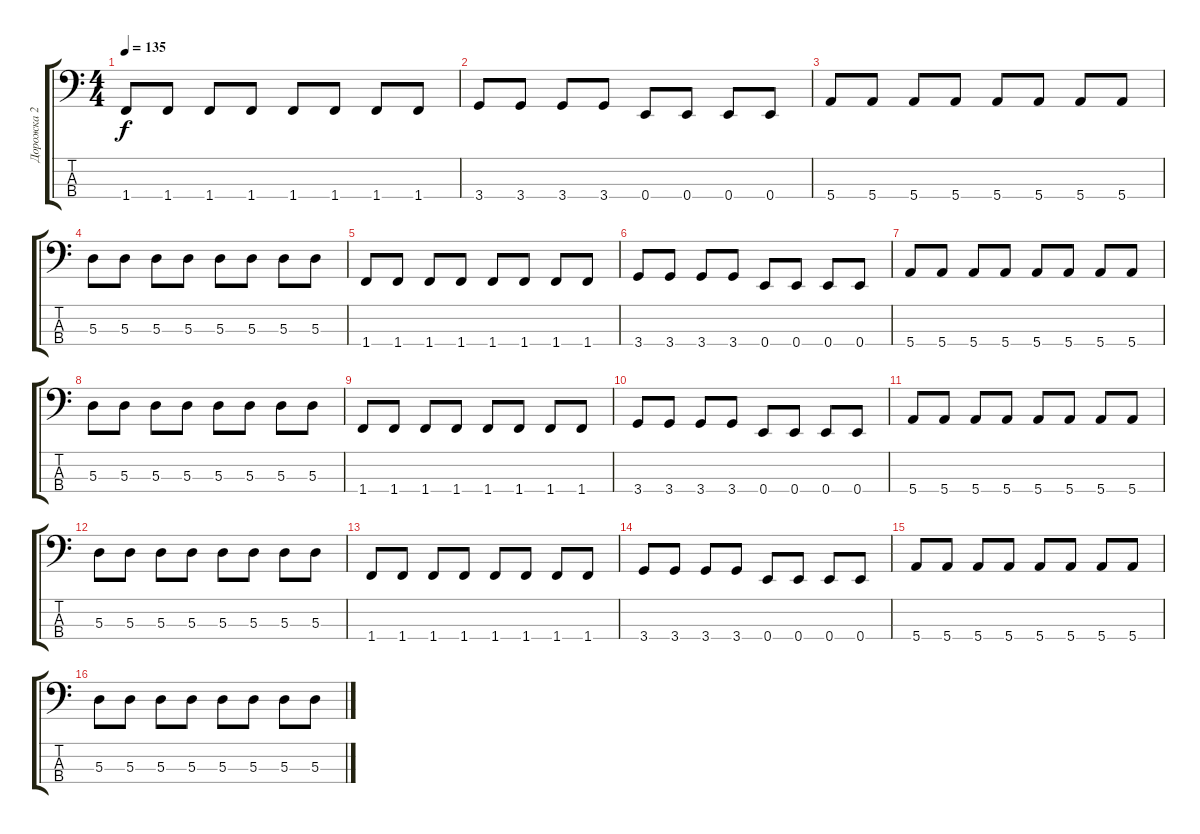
\track ("Дорожка 2" "Дорожка 2") {instrument electricbassfinger}
\staff {score tabs}
\tuning (G2 D2 A1 E1) {hide}
\ts (4 4)
\tempo 135
\clef f4
\ks c
1.4.8{dy f} 1.4.8 1.4.8 1.4.8 1.4.8 1.4.8 1.4.8 1.4.8 |
3.4.8 3.4.8 3.4.8 3.4.8 0.4.8 0.4.8 0.4.8 0.4.8 |
5.4.8 5.4.8 5.4.8 5.4.8 5.4.8 5.4.8 5.4.8 5.4.8 |
5.3.8 5.3.8 5.3.8 5.3.8 5.3.8 5.3.8 5.3.8 5.3.8 |
1.4.8 1.4.8 1.4.8 1.4.8 1.4.8 1.4.8 1.4.8 1.4.8 |
3.4.8 3.4.8 3.4.8 3.4.8 0.4.8 0.4.8 0.4.8 0.4.8 |
5.4.8 5.4.8 5.4.8 5.4.8 5.4.8 5.4.8 5.4.8 5.4.8 |
5.3.8 5.3.8 5.3.8 5.3.8 5.3.8 5.3.8 5.3.8 5.3.8 |
1.4.8 1.4.8 1.4.8 1.4.8 1.4.8 1.4.8 1.4.8 1.4.8 |
3.4.8 3.4.8 3.4.8 3.4.8 0.4.8 0.4.8 0.4.8 0.4.8 |
5.4.8 5.4.8 5.4.8 5.4.8 5.4.8 5.4.8 5.4.8 5.4.8 |
5.3.8 5.3.8 5.3.8 5.3.8 5.3.8 5.3.8 5.3.8 5.3.8 |
1.4.8 1.4.8 1.4.8 1.4.8 1.4.8 1.4.8 1.4.8 1.4.8 |
3.4.8 3.4.8 3.4.8 3.4.8 0.4.8 0.4.8 0.4.8 0.4.8 |
5.4.8 5.4.8 5.4.8 5.4.8 5.4.8 5.4.8 5.4.8 5.4.8 |
5.3.8 5.3.8 5.3.8 5.3.8 5.3.8 5.3.8 5.3.8 5.3.8
